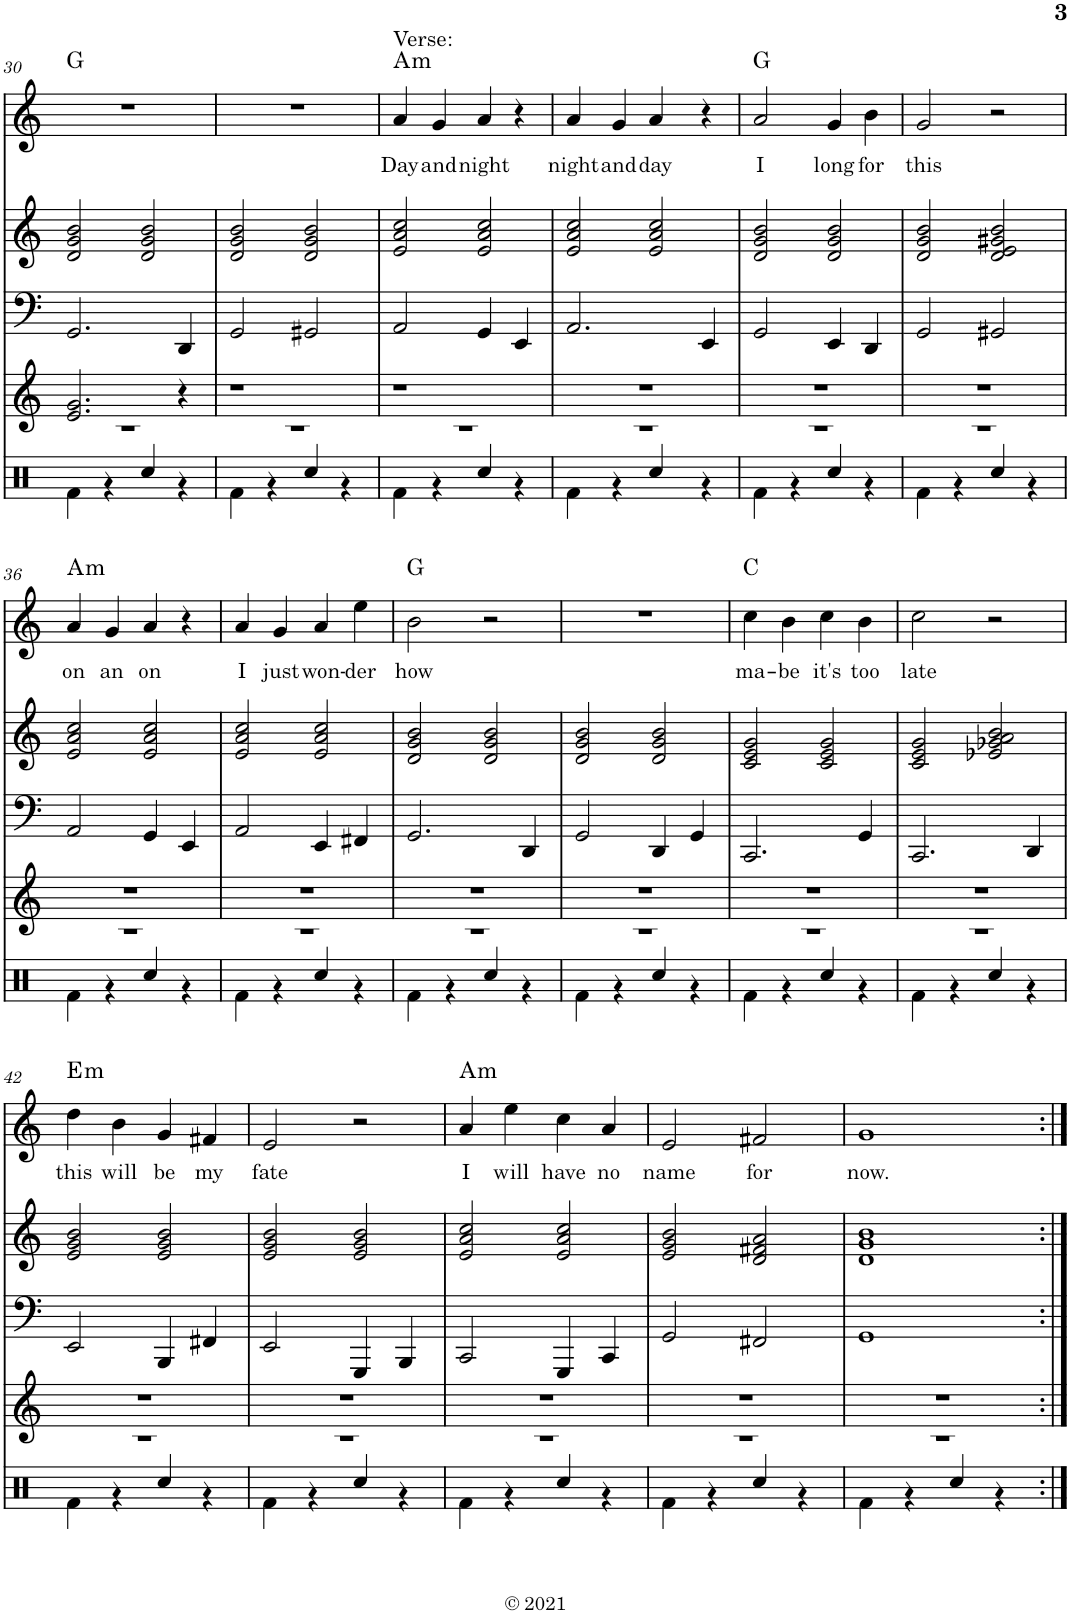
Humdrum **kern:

**kern	**kern	**kern	**kern	**kern	**text	**harte
*part5	*part4	*part3	*part2	*part1	*part1	*part1
*staff5	*staff4	*staff3	*staff2	*staff1	*staff1	*
*I"Drumset	*I"Violin	*I"Piano	*I"Piano	*I"Vibraphone	*	*
*	*	*I'Pno	*I'Pno	*I'Vbp	*	*
!!LO:PB:g=z
*clefX	*clefG2	*clefF4	*clefG2	*clefG2	*	*
*k[]	*k[]	*k[]	*k[]	*k[]	*	*
*M4/4	*M4/4	*M4/4	*M4/4	*M4/4	*	*
=30	=30	=30	=30	=30	=30	=30
*^	*	*	*	*	*	*
1r	4Rf\	2.e/ 2.g/	2.GG/	2d/ 2g/ 2b/	1r	.	G:maj
.	4r	.	.	.	.	.	.
.	4Rcc/	.	.	2d/ 2g/ 2b/	.	.	.
.	4r	4r	4DD/	.	.	.	.
=31	=31	=31	=31	=31	=31	=31	=31
1r	4Rf\	1r	2GG/	2d/ 2g/ 2b/	1r	.	.
.	4r	.	.	.	.	.	.
.	4Rcc/	.	2GG#X/	2d/ 2g/ 2b/	.	.	.
.	4r	.	.	.	.	.	.
=32	=32	=32	=32	=32	=32	=32	=32
!	!	!	!	!	!LO:TX:a:t=Verse&colon;	!	!
!	!	!	!	!	!	!LO:LY:b	!LO:H:kt=m
1r	4Rf\	1r	2AA/	2e/ 2a/ 2cc/	4a/	Day	A:min
!	!	!	!	!	!	!LO:LY:b	!
.	4r	.	.	.	4g/	and	.
!	!	!	!	!	!	!LO:LY:b	!
.	4Rcc/	.	4GG/	2e/ 2a/ 2cc/	4a/	night	.
.	4r	.	4EE/	.	4r	.	.
=33	=33	=33	=33	=33	=33	=33	=33
!	!	!	!	!	!	!LO:LY:b	!
1r	4Rf\	1r	2.AA/	2e/ 2a/ 2cc/	4a/	night	.
!	!	!	!	!	!	!LO:LY:b	!
.	4r	.	.	.	4g/	and	.
!	!	!	!	!	!	!LO:LY:b	!
.	4Rcc/	.	.	2e/ 2a/ 2cc/	4a/	day	.
.	4r	.	4EE/	.	4r	.	.
=34	=34	=34	=34	=34	=34	=34	=34
!	!	!	!	!	!	!LO:LY:b	!
1r	4Rf\	1r	2GG/	2d/ 2g/ 2b/	2a/	I	G:maj
.	4r	.	.	.	.	.	.
!	!	!	!	!	!	!LO:LY:b	!
.	4Rcc/	.	4EE/	2d/ 2g/ 2b/	4g/	long	.
!	!	!	!	!	!	!LO:LY:b	!
.	4r	.	4DD/	.	4b\	for	.
=35	=35	=35	=35	=35	=35	=35	=35
!	!	!	!	!	!	!LO:LY:b	!
1r	4Rf\	1r	2GG/	2d/ 2g/ 2b/	2g/	this	.
.	4r	.	.	.	.	.	.
.	4Rcc/	.	2GG#X/	2d/ 2e/ 2g#X/ 2b/	2r	.	.
.	4r	.	.	.	.	.	.
!!LO:LB:g=z
=36	=36	=36	=36	=36	=36	=36	=36
!	!	!	!	!	!	!LO:LY:b	!LO:H:kt=m
1r	4Rf\	1r	2AA/	2e/ 2a/ 2cc/	4a/	on	A:min
!	!	!	!	!	!	!LO:LY:b	!
.	4r	.	.	.	4g/	an	.
!	!	!	!	!	!	!LO:LY:b	!
.	4Rcc/	.	4GG/	2e/ 2a/ 2cc/	4a/	on	.
.	4r	.	4EE/	.	4r	.	.
=37	=37	=37	=37	=37	=37	=37	=37
!	!	!	!	!	!	!LO:LY:b	!
1r	4Rf\	1r	2AA/	2e/ 2a/ 2cc/	4a/	I	.
!	!	!	!	!	!	!LO:LY:b	!
.	4r	.	.	.	4g/	just	.
!	!	!	!	!	!	!LO:LY:b	!
.	4Rcc/	.	4EE/	2e/ 2a/ 2cc/	4a/	won-	.
!	!	!	!	!	!	!LO:LY:b	!
.	4r	.	4FF#X/	.	4ee\	-der	.
=38	=38	=38	=38	=38	=38	=38	=38
!	!	!	!	!	!	!LO:LY:b	!
1r	4Rf\	1r	2.GG/	2d/ 2g/ 2b/	2b\	how	G:maj
.	4r	.	.	.	.	.	.
.	4Rcc/	.	.	2d/ 2g/ 2b/	2r	.	.
.	4r	.	4DD/	.	.	.	.
=39	=39	=39	=39	=39	=39	=39	=39
1r	4Rf\	1r	2GG/	2d/ 2g/ 2b/	1r	.	.
.	4r	.	.	.	.	.	.
.	4Rcc/	.	4DD/	2d/ 2g/ 2b/	.	.	.
.	4r	.	4GG/	.	.	.	.
=40	=40	=40	=40	=40	=40	=40	=40
!	!	!	!	!	!	!LO:LY:b	!
1r	4Rf\	1r	2.CC/	2c/ 2e/ 2g/	4cc\	ma-	C:maj
!	!	!	!	!	!	!LO:LY:b	!
.	4r	.	.	.	4b\	-be	.
!	!	!	!	!	!	!LO:LY:b	!
.	4Rcc/	.	.	2c/ 2e/ 2g/	4cc\	it's	.
!	!	!	!	!	!	!LO:LY:b	!
.	4r	.	4GG/	.	4b\	too	.
=41	=41	=41	=41	=41	=41	=41	=41
!	!	!	!	!	!	!LO:LY:b	!
1r	4Rf\	1r	2.CC/	2c/ 2e/ 2g/	2cc\	late	.
.	4r	.	.	.	.	.	.
.	4Rcc/	.	.	2e-X/ 2g-X/ 2a/ 2b/	2r	.	.
.	4r	.	4DD/	.	.	.	.
!!LO:LB:g=z
=42	=42	=42	=42	=42	=42	=42	=42
!	!	!	!	!	!	!LO:LY:b	!LO:H:kt=m
1r	4Rf\	1r	2EE/	2e/ 2g/ 2b/	4dd\	this	E:min
!	!	!	!	!	!	!LO:LY:b	!
.	4r	.	.	.	4b\	will	.
!	!	!	!	!	!	!LO:LY:b	!
.	4Rcc/	.	4BBB/	2e/ 2g/ 2b/	4g/	be	.
!	!	!	!	!	!	!LO:LY:b	!
.	4r	.	4FF#X/	.	4f#X/	my	.
=43	=43	=43	=43	=43	=43	=43	=43
!	!	!	!	!	!	!LO:LY:b	!
1r	4Rf\	1r	2EE/	2e/ 2g/ 2b/	2e/	fate	.
.	4r	.	.	.	.	.	.
.	4Rcc/	.	4GGG/	2e/ 2g/ 2b/	2r	.	.
.	4r	.	4BBB/	.	.	.	.
=44	=44	=44	=44	=44	=44	=44	=44
!	!	!	!	!	!	!LO:LY:b	!LO:H:kt=m
1r	4Rf\	1r	2CC/	2e/ 2a/ 2cc/	4a/	I	A:min
!	!	!	!	!	!	!LO:LY:b	!
.	4r	.	.	.	4ee\	will	.
!	!	!	!	!	!	!LO:LY:b	!
.	4Rcc/	.	4GGG/	2e/ 2a/ 2cc/	4cc\	have	.
!	!	!	!	!	!	!LO:LY:b	!
.	4r	.	4CC/	.	4a/	no	.
=45	=45	=45	=45	=45	=45	=45	=45
!	!	!	!	!	!	!LO:LY:b	!
1r	4Rf\	1r	2GG/	2e/ 2g/ 2b/	2e/	name	.
.	4r	.	.	.	.	.	.
!	!	!	!	!	!	!LO:LY:b	!
.	4Rcc/	.	2FF#X/	2d/ 2f#X/ 2a/	2f#X/	for	.
.	4r	.	.	.	.	.	.
=46	=46	=46	=46	=46	=46	=46	=46
!	!	!	!	!	!	!LO:LY:b	!
1r	4Rf\	1r	1GG	1d 1g 1b	1g	now.	.
.	4r	.	.	.	.	.	.
.	4Rcc/	.	.	.	.	.	.
.	4r	.	.	.	.	.	.
*v	*v	*	*	*	*	*	*
=:|!	=:|!	=:|!	=:|!	=:|!	=:|!	=:|!
*-	*-	*-	*-	*-	*-	*-
